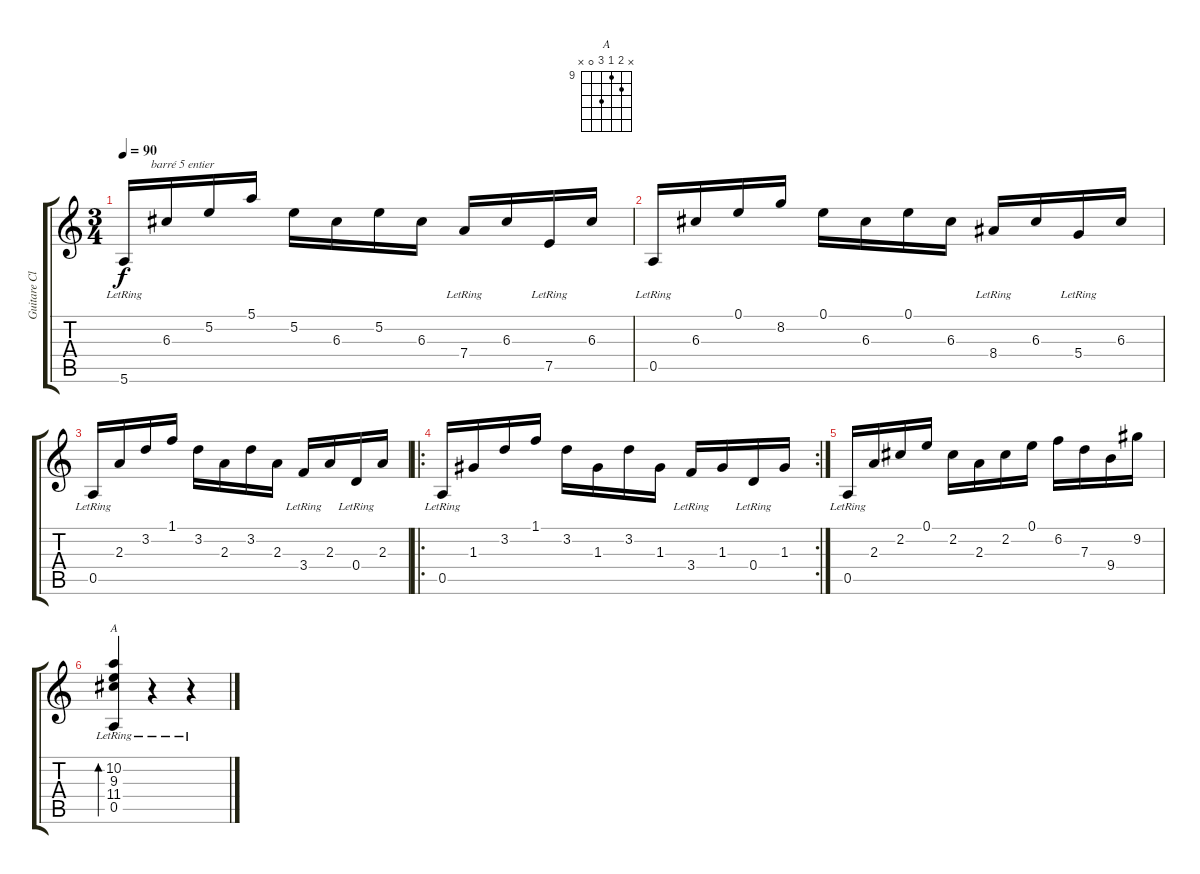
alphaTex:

\track ("Guitare Classique" "Guitare Cl") {instrument acousticguitarnylon}
\staff {score tabs}
\tuning (E4 B3 G3 D3 A2 E2) {hide}
\chord ("A" x 10 9 11 0 x) {firstfret 9}
\ts (3 4)
\tempo 90
\clef g2
\ks c
5.6{lr}.16{txt "         barré 5 entier" dy f} 6.3.16 5.2.16 5.1.16 5.2.16 6.3.16 5.2.16 6.3.16 7.4{lr}.16 6.3.16 7.5{lr}.16 6.3.16 |
0.5{lr}.16 6.3.16 0.1.16 8.2.16 0.1.16 6.3.16 0.1.16 6.3.16 8.4{lr}.16 6.3.16 5.4{lr}.16 6.3.16 |
0.5{lr}.16 2.3.16 3.2.16 1.1.16 3.2.16 2.3.16 3.2.16 2.3.16 3.4{lr}.16 2.3.16 0.4{lr}.16 2.3.16 |
\ro
\rc 2
0.5{lr}.16 1.3.16 3.2.16 1.1.16 3.2.16 1.3.16 3.2.16 1.3.16 3.4{lr}.16 1.3.16 0.4{lr}.16 1.3.16 |
0.5{lr}.16 2.3.16 2.2.16 0.1.16 2.2.16 2.3.16 2.2.16 0.1.16 6.2.16 7.3.16 9.4.16 9.2.16 |
(10.2 9.3 11.4 0.5{lr}).4{bd 480 ch "A"} r.4 r.4
